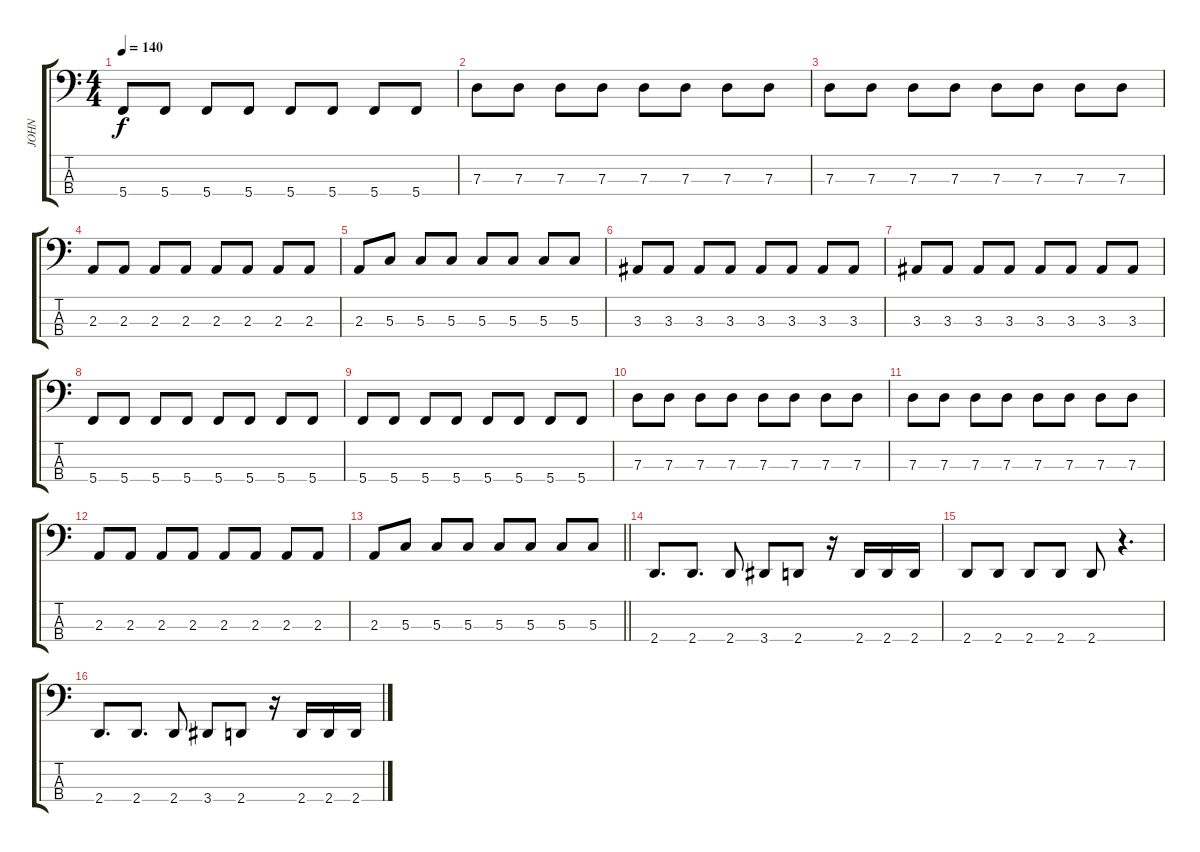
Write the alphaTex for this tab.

\track ("JOHN" "JOHN") {instrument electricbasspick}
\staff {score tabs}
\tuning (F2 C2 G1 C1) {hide}
\ts (4 4)
\tempo 140
\clef f4
\ks c
5.4.8{dy f} 5.4.8 5.4.8 5.4.8 5.4.8 5.4.8 5.4.8 5.4.8 |
7.3.8 7.3.8 7.3.8 7.3.8 7.3.8 7.3.8 7.3.8 7.3.8 |
7.3.8 7.3.8 7.3.8 7.3.8 7.3.8 7.3.8 7.3.8 7.3.8 |
2.3.8 2.3.8 2.3.8 2.3.8 2.3.8 2.3.8 2.3.8 2.3.8 |
2.3.8 5.3.8 5.3.8 5.3.8 5.3.8 5.3.8 5.3.8 5.3.8 |
3.3.8 3.3.8 3.3.8 3.3.8 3.3.8 3.3.8 3.3.8 3.3.8 |
3.3.8 3.3.8 3.3.8 3.3.8 3.3.8 3.3.8 3.3.8 3.3.8 |
5.4.8 5.4.8 5.4.8 5.4.8 5.4.8 5.4.8 5.4.8 5.4.8 |
5.4.8 5.4.8 5.4.8 5.4.8 5.4.8 5.4.8 5.4.8 5.4.8 |
7.3.8 7.3.8 7.3.8 7.3.8 7.3.8 7.3.8 7.3.8 7.3.8 |
7.3.8 7.3.8 7.3.8 7.3.8 7.3.8 7.3.8 7.3.8 7.3.8 |
2.3.8 2.3.8 2.3.8 2.3.8 2.3.8 2.3.8 2.3.8 2.3.8 |
\barLineRight lightlight
2.3.8 5.3.8 5.3.8 5.3.8 5.3.8 5.3.8 5.3.8 5.3.8 |
2.4.8{d} 2.4.8{d} 2.4.8 3.4.8 2.4.8 r.16 2.4.16 2.4.16 2.4.16 |
2.4.8 2.4.8 2.4.8 2.4.8 2.4.8 r.4{d} |
2.4.8{d} 2.4.8{d} 2.4.8 3.4.8 2.4.8 r.16 2.4.16 2.4.16 2.4.16
